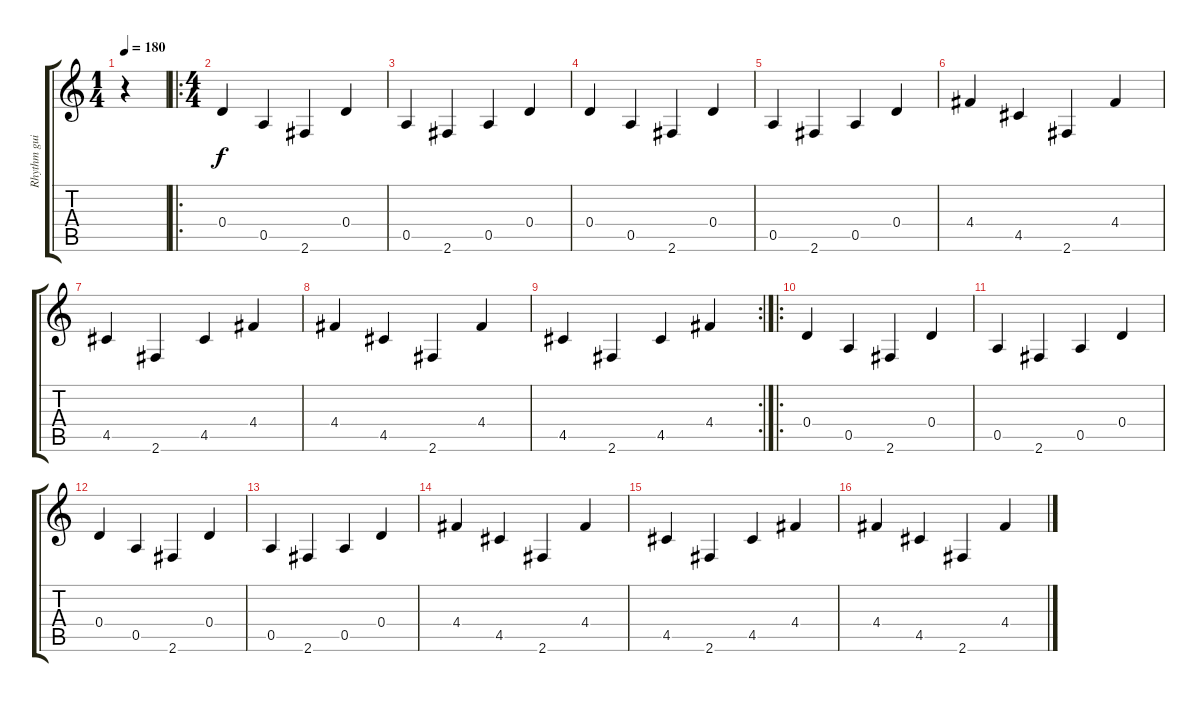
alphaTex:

\track ("Rhythm guitar" "Rhythm gui") {instrument overdrivenguitar}
\staff {score tabs}
\tuning (E4 B3 G3 D3 A2 E2) {hide}
\ts (1 4)
\tempo 180
\clef g2
\ks c
r.4{dy f instrument overdrivenguitar} |
\ro
\ts (4 4)
0.4.4{volume 14 balance 0 instrument electricguitarmuted} 0.5.4 2.6.4 0.4.4 |
0.5.4 2.6.4 0.5.4 0.4.4 |
0.4.4 0.5.4 2.6.4 0.4.4 |
0.5.4 2.6.4 0.5.4 0.4.4 |
4.4.4 4.5.4 2.6.4 4.4.4 |
4.5.4 2.6.4 4.5.4 4.4.4 |
4.4.4 4.5.4 2.6.4 4.4.4 |
\rc 2
4.5.4 2.6.4 4.5.4 4.4.4 |
\ro
0.4.4{volume 14 balance 0 instrument electricguitarmuted} 0.5.4 2.6.4 0.4.4 |
0.5.4 2.6.4 0.5.4 0.4.4 |
0.4.4 0.5.4 2.6.4 0.4.4 |
0.5.4 2.6.4 0.5.4 0.4.4 |
4.4.4 4.5.4 2.6.4 4.4.4 |
4.5.4 2.6.4 4.5.4 4.4.4 |
4.4.4 4.5.4 2.6.4 4.4.4
